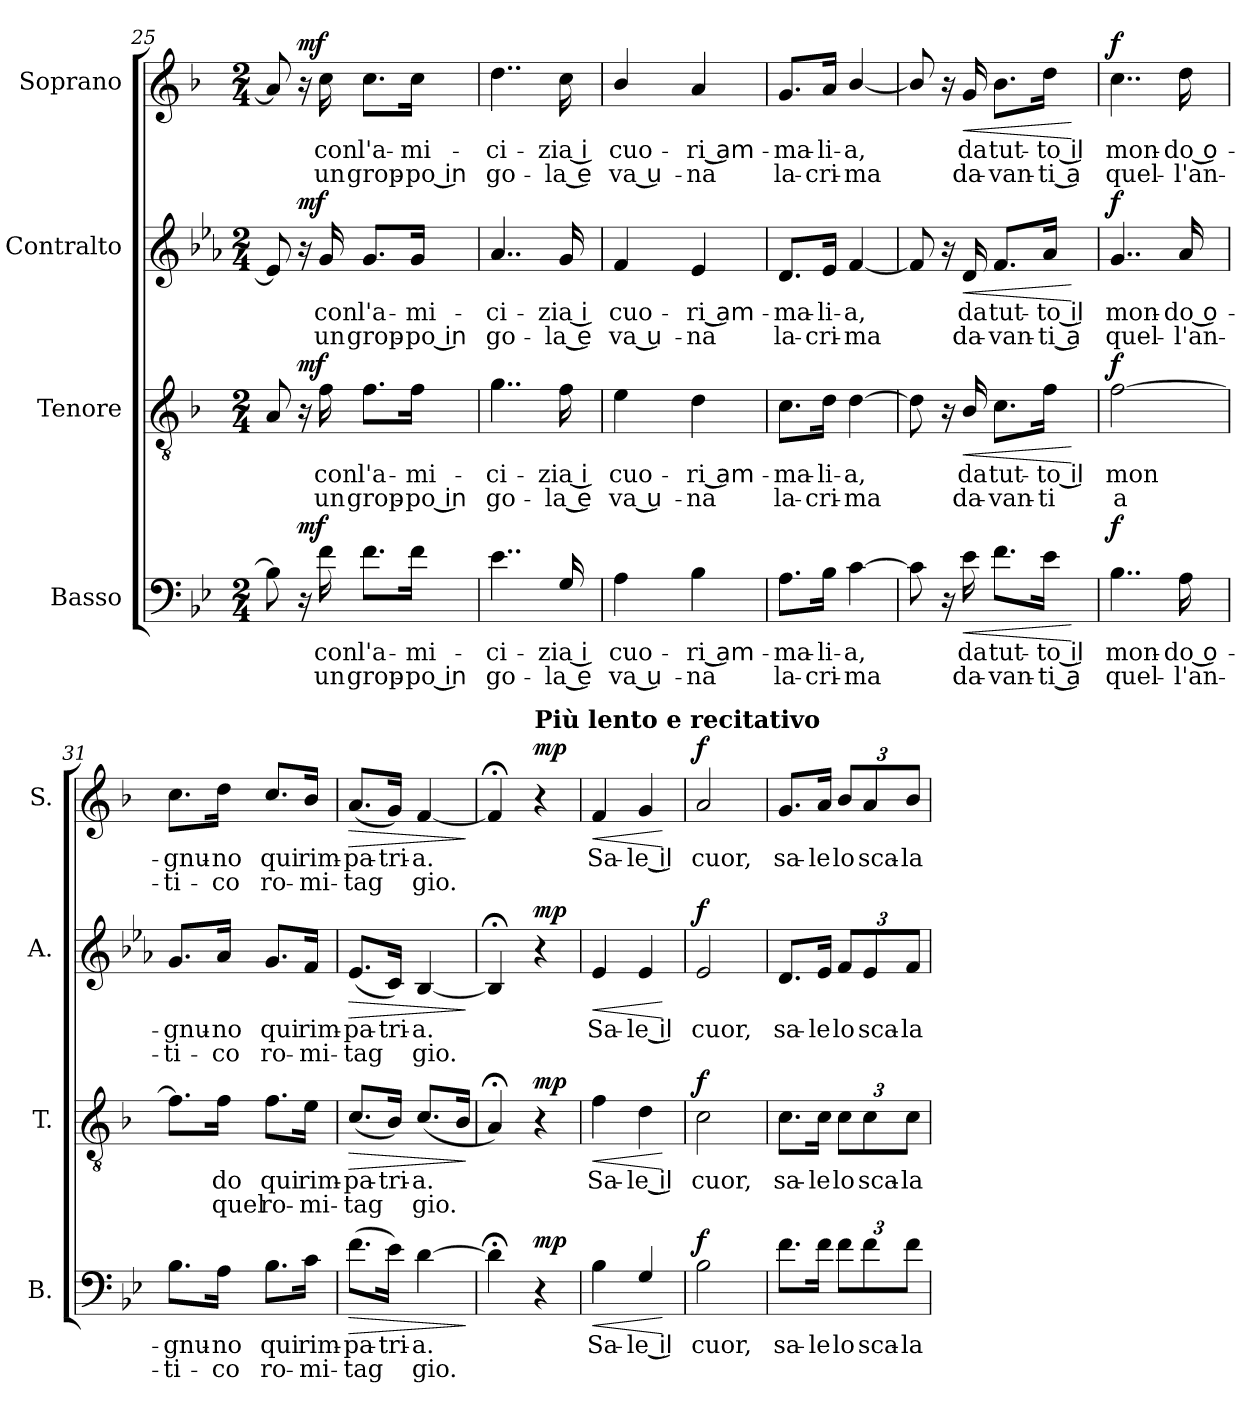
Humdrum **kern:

**kern	**text	**text	**dynam	**kern	**text	**text	**dynam	**kern	**text	**text	**dynam	**kern	**text	**text	**dynam
*part4	*part4	*part4	*part4	*part3	*part3	*part3	*part3	*part2	*part2	*part2	*part2	*part1	*part1	*part1	*part1
*staff4	*staff4	*staff4	*staff4	*staff3	*staff3	*staff3	*staff3	*staff2	*staff2	*staff2	*staff2	*staff1	*staff1	*staff1	*staff1
*I"Basso	*	*	*	*I"Tenore	*	*	*	*I"Contralto	*	*	*	*I"Soprano	*	*	*
*I'B.	*	*	*	*I'T.	*	*	*	*I'A.	*	*	*	*I'S.	*	*	*
*clefF4	*	*	*	*clefGv2	*	*	*	*clefG2	*	*	*	*clefG2	*	*	*
*ITrd4c7	*	*	*	*ITrd1c2	*	*	*	*	*	*	*	*ITrd1c2	*	*	*
*k[b-e-a-]	*	*	*	*k[b-e-a-]	*	*	*	*k[b-e-a-]	*	*	*	*k[b-e-a-]	*	*	*
*M2/4	*	*	*	*M2/4	*	*	*	*M2/4	*	*	*	*M2/4	*	*	*
=25	=25	=25	=25	=25	=25	=25	=25	=25	=25	=25	=25	=25	=25	=25	=25
8E-\]	.	.	.	8G/	.	.	.	8e-/]	.	.	.	8g/]	.	.	.
!	!	!	!LO:DY:b	!	!	!	!LO:DY:b	!	!	!	!LO:DY:b	!	!	!	!LO:DY:b
16r	.	.	mf	16r	.	.	mf	16r	.	.	mf	16r	.	.	mf
!	!LO:LY:b	!LO:LY:b	!	!	!LO:LY:b	!LO:LY:b	!	!	!LO:LY:b	!LO:LY:b	!	!	!LO:LY:b	!LO:LY:b	!
16B-\	con	un	.	16e-\	con	un	.	16g/	con	un	.	16b-\	con	un	.
!	!LO:LY:b	!LO:LY:b	!	!	!LO:LY:b	!LO:LY:b	!	!	!LO:LY:b	!LO:LY:b	!	!	!LO:LY:b	!LO:LY:b	!
8.B-\L	l'a-	grop-	.	8.e-\L	l'a-	grop-	.	8.g/L	l'a-	grop-	.	8.b-\L	l'a-	grop-	.
!	!LO:LY:b	!LO:LY:b	!	!	!LO:LY:b	!LO:LY:b	!	!	!LO:LY:b	!LO:LY:b	!	!	!LO:LY:b	!LO:LY:b	!
16B-\Jk	-mi-	-po ͜in	.	16e-\Jk	-mi-	-po ͜in	.	16g/Jk	-mi-	-po ͜in	.	16b-\Jk	-mi-	-po ͜in	.
=26	=26	=26	=26	=26	=26	=26	=26	=26	=26	=26	=26	=26	=26	=26	=26
!	!LO:LY:b	!LO:LY:b	!	!	!LO:LY:b	!LO:LY:b	!	!	!LO:LY:b	!LO:LY:b	!	!	!LO:LY:b	!LO:LY:b	!
4..A-\	-ci-	go-	.	4..f\	-ci-	go-	.	4..a-/	-ci-	go-	.	4..cc\	-ci-	go-	.
!	!LO:LY:b	!LO:LY:b	!	!	!LO:LY:b	!LO:LY:b	!	!	!LO:LY:b	!LO:LY:b	!	!	!LO:LY:b	!LO:LY:b	!
16C/	-zia ͜i	-la ͜e	.	16e-\	-zia ͜i	-la ͜e	.	16g/	-zia ͜i	-la ͜e	.	16b-\	-zia ͜i	-la ͜e	.
=27	=27	=27	=27	=27	=27	=27	=27	=27	=27	=27	=27	=27	=27	=27	=27
!	!LO:LY:b	!LO:LY:b	!	!	!LO:LY:b	!LO:LY:b	!	!	!LO:LY:b	!LO:LY:b	!	!	!LO:LY:b	!LO:LY:b	!
4D\	cuo-	va ͜u-	.	4d\	cuo-	va ͜u-	.	4f/	cuo-	va ͜u-	.	4a-/	cuo-	va ͜u-	.
!	!LO:LY:b	!LO:LY:b	!	!	!LO:LY:b	!LO:LY:b	!	!	!LO:LY:b	!LO:LY:b	!	!	!LO:LY:b	!LO:LY:b	!
4E-\	-ri ͜am-	-na	.	4c\	-ri ͜am-	-na	.	4e-/	-ri ͜am-	-na	.	4g/	-ri ͜am-	-na	.
=28	=28	=28	=28	=28	=28	=28	=28	=28	=28	=28	=28	=28	=28	=28	=28
!	!LO:LY:b	!LO:LY:b	!	!	!LO:LY:b	!LO:LY:b	!	!	!LO:LY:b	!LO:LY:b	!	!	!LO:LY:b	!LO:LY:b	!
8.D\L	-ma-	la-	.	8.B-\L	-ma-	la-	.	8.d/L	-ma-	la-	.	8.f/L	-ma-	la-	.
!	!LO:LY:b	!LO:LY:b	!	!	!LO:LY:b	!LO:LY:b	!	!	!LO:LY:b	!LO:LY:b	!	!	!LO:LY:b	!LO:LY:b	!
16E-\Jk	-li-	-cri-	.	16c\Jk	-li-	-cri-	.	16e-/Jk	-li-	-cri-	.	16g/Jk	-li-	-cri-	.
!	!LO:LY:b	!LO:LY:b	!	!	!LO:LY:b	!LO:LY:b	!	!	!LO:LY:b	!LO:LY:b	!	!	!LO:LY:b	!LO:LY:b	!
[4F\	-a,	-ma	.	[4c\	-a,	-ma	.	[4f/	-a,	-ma	.	[4a-/	-a,	-ma	.
=29	=29	=29	=29	=29	=29	=29	=29	=29	=29	=29	=29	=29	=29	=29	=29
8F\]	.	.	.	8c\]	.	.	.	8f/]	.	.	.	8a-/]	.	.	.
16r	.	.	.	16r	.	.	.	16r	.	.	.	16r	.	.	.
!	!LO:LY:b	!LO:LY:b	!LO:HP:b	!	!LO:LY:b	!LO:LY:b	!LO:HP:b	!	!LO:LY:b	!LO:LY:b	!LO:HP:b	!	!LO:LY:b	!LO:LY:b	!LO:HP:b
16A-\	da	da-	<	16A-/	da	da-	<	16d/	da	da-	<	16f/	da	da-	<
!	!LO:LY:b	!LO:LY:b	!	!	!LO:LY:b	!LO:LY:b	!	!	!LO:LY:b	!LO:LY:b	!	!	!LO:LY:b	!LO:LY:b	!
8.B-\L	tut-	-van-	.	8.B-\L	tut-	-van-	.	8.f/L	tut-	-van-	.	8.a-\L	tut-	-van-	.
!	!LO:LY:b	!LO:LY:b	!	!	!LO:LY:b	!LO:LY:b	!	!	!LO:LY:b	!LO:LY:b	!	!	!LO:LY:b	!LO:LY:b	!
16A-\Jk	-to ͜il	-ti ͜a	.	16e-\Jk	-to ͜il	-ti	.	16a-/Jk	-to ͜il	-ti ͜a	.	16cc\Jk	-to ͜il	-ti ͜a	.
.	.	.	[	.	.	.	[	.	.	.	[	.	.	.	[
=30	=30	=30	=30	=30	=30	=30	=30	=30	=30	=30	=30	=30	=30	=30	=30
!	!LO:LY:b	!LO:LY:b	!LO:DY:b	!	!LO:LY:b	!LO:LY:b	!LO:DY:b	!	!LO:LY:b	!LO:LY:b	!LO:DY:b	!	!LO:LY:b	!LO:LY:b	!LO:DY:b
4..E-\	mon-	quel-	f	[2e-\	-mon	a	f	4..g/	mon-	quel-	f	4..b-\	mon-	quel-	f
!	!LO:LY:b	!LO:LY:b	!	!	!	!	!	!	!LO:LY:b	!LO:LY:b	!	!	!LO:LY:b	!LO:LY:b	!
16D\	-do ͜o-	-l'an-	.	.	.	.	.	16a-/	-do ͜o-	-l'an-	.	16cc\	-do ͜o-	-l'an-	.
=31	=31	=31	=31	=31	=31	=31	=31	=31	=31	=31	=31	=31	=31	=31	=31
!	!LO:LY:b	!LO:LY:b	!	!	!	!	!	!	!LO:LY:b	!LO:LY:b	!	!	!LO:LY:b	!LO:LY:b	!
8.E-\L	-gnu-	-ti-	.	8.e-\L]	.	.	.	8.g/L	-gnu-	-ti-	.	8.b-\L	-gnu-	-ti-	.
!	!LO:LY:b	!LO:LY:b	!	!	!LO:LY:b	!LO:LY:b	!	!	!LO:LY:b	!LO:LY:b	!	!	!LO:LY:b	!LO:LY:b	!
16D\Jk	-no	-co	.	16e-\Jk	do	quel	.	16a-/Jk	-no	-co	.	16cc\Jk	-no	-co	.
!	!LO:LY:b	!LO:LY:b	!	!	!LO:LY:b	!LO:LY:b	!	!	!LO:LY:b	!LO:LY:b	!	!	!LO:LY:b	!LO:LY:b	!
8.E-\L	qui	ro-	.	8.e-\L	qui	ro-	.	8.g/L	qui	ro-	.	8.b-/L	qui	ro-	.
!	!LO:LY:b	!LO:LY:b	!	!	!LO:LY:b	!LO:LY:b	!	!	!LO:LY:b	!LO:LY:b	!	!	!LO:LY:b	!LO:LY:b	!
16F\Jk	rim-	-mi-	.	16d\Jk	rim-	-mi-	.	16f/Jk	rim-	-mi-	.	16a-/Jk	rim-	-mi-	.
!!LO:LB:g=z
=32	=32	=32	=32	=32	=32	=32	=32	=32	=32	=32	=32	=32	=32	=32	=32
!	!LO:LY:b	!LO:LY:b	!LO:HP:b	!	!LO:LY:b	!LO:LY:b	!LO:HP:b	!	!LO:LY:b	!LO:LY:b	!LO:HP:b	!	!LO:LY:b	!LO:LY:b	!LO:HP:b
(>8.B-\L	-pa-	-tag	>	(<8.B-/L	-pa-	-tag	>	(<8.e-/L	-pa-	-tag	>	(<8.g/L	-pa-	-tag	>
!	!LO:LY:b	!	!	!	!LO:LY:b	!	!	!	!LO:LY:b	!	!	!	!LO:LY:b	!	!
16A-\Jk)	-tri-	.	.	16A-/Jk)	-tri-	.	.	16c/Jk)	-tri-	.	.	16f/Jk)	-tri-	.	.
!	!LO:LY:b	!LO:LY:b	!	!	!LO:LY:b	!LO:LY:b	!	!	!LO:LY:b	!LO:LY:b	!	!	!LO:LY:b	!LO:LY:b	!
[4G\	-a.	gio.	.	(<8.B-/L	-a.	gio.	.	[4B-/	-a.	gio.	.	[4e-/	-a.	gio.	.
.	.	.	.	16A-/Jk	.	.	.	.	.	.	.	.	.	.	.
.	.	.	]	.	.	.	]	.	.	.	]	.	.	.	]
=33	=33	=33	=33	=33	=33	=33	=33	=33	=33	=33	=33	=33	=33	=33	=33
4G;<\]	.	.	.	4G;</)	.	.	.	4B-;</]	.	.	.	4e-;</]	.	.	.
!	!	!	!	!	!	!	!	!	!	!	!	!LO:TX:a:B:t=Più lento e recitativo	!	!	!
!	!	!	!LO:DY:b	!	!	!	!LO:DY:b	!	!	!	!LO:DY:b	!	!	!	!LO:DY:b
4r	.	.	mp	4r	.	.	mp	4r	.	.	mp	4r	.	.	mp
=34	=34	=34	=34	=34	=34	=34	=34	=34	=34	=34	=34	=34	=34	=34	=34
!	!LO:LY:b	!	!LO:HP:b	!	!LO:LY:b	!	!LO:HP:b	!	!LO:LY:b	!	!LO:HP:b	!	!LO:LY:b	!	!LO:HP:b
4E-\	Sa-	.	<	4e-\	Sa-	.	<	4e-/	Sa-	.	<	4e-/	Sa-	.	<
!	!LO:LY:b	!	!	!	!LO:LY:b	!	!	!	!LO:LY:b	!	!	!	!LO:LY:b	!	!
4C/	-le ͜il	.	.	4c\	-le ͜il	.	.	4e-/	-le ͜il	.	.	4f/	-le ͜il	.	.
.	.	.	[	.	.	.	[	.	.	.	[	.	.	.	[
=35	=35	=35	=35	=35	=35	=35	=35	=35	=35	=35	=35	=35	=35	=35	=35
!	!LO:LY:b	!	!LO:DY:b	!	!LO:LY:b	!	!LO:DY:b	!	!LO:LY:b	!	!LO:DY:b	!	!LO:LY:b	!	!LO:DY:b
2E-\	cuor,	.	f	2B-\	cuor,	.	f	2e-/	cuor,	.	f	2g/	cuor,	.	f
=36	=36	=36	=36	=36	=36	=36	=36	=36	=36	=36	=36	=36	=36	=36	=36
!	!LO:LY:b	!	!	!	!LO:LY:b	!	!	!	!LO:LY:b	!	!	!	!LO:LY:b	!	!
8.B-\L	sa-	.	.	8.B-\L	sa-	.	.	8.d/L	sa-	.	.	8.f/L	sa-	.	.
!	!LO:LY:b	!	!	!	!LO:LY:b	!	!	!	!LO:LY:b	!	!	!	!LO:LY:b	!	!
16B-\Jk	-le	.	.	16B-\Jk	-le	.	.	16e-/Jk	-le	.	.	16g/Jk	-le	.	.
*Xbrackettup	*	*	*	*	*	*	*	*	*	*	*	*	*	*	*
!	!LO:LY:b	!	!	!	!	!	!	!	!	!	!	!	!	!	!
*	*	*	*	*Xbrackettup	*	*	*	*	*	*	*	*	*	*	*
!	!	!	!	!	!LO:LY:b	!	!	!	!	!	!	!	!	!	!
*	*	*	*	*	*	*	*	*Xbrackettup	*	*	*	*	*	*	*
!	!	!	!	!	!	!	!	!	!LO:LY:b	!	!	!	!	!	!
*	*	*	*	*	*	*	*	*	*	*	*	*Xbrackettup	*	*	*
!	!	!	!	!	!	!	!	!	!	!	!	!	!LO:LY:b	!	!
12B-\L	lo	.	.	12B-\L	lo	.	.	12f/L	lo	.	.	12a-/L	lo	.	.
!	!LO:LY:b	!	!	!	!LO:LY:b	!	!	!	!LO:LY:b	!	!	!	!LO:LY:b	!	!
12B-\	sca-	.	.	12B-\	sca-	.	.	12e-/	sca-	.	.	12g/	sca-	.	.
!	!LO:LY:b	!	!	!	!LO:LY:b	!	!	!	!LO:LY:b	!	!	!	!LO:LY:b	!	!
12B-\J	-la-	.	.	12B-\J	-la-	.	.	12f/J	-la-	.	.	12a-/J	-la-	.	.
=	=	=	=	=	=	=	=	=	=	=	=	=	=	=	=
*-	*-	*-	*-	*-	*-	*-	*-	*-	*-	*-	*-	*-	*-	*-	*-
